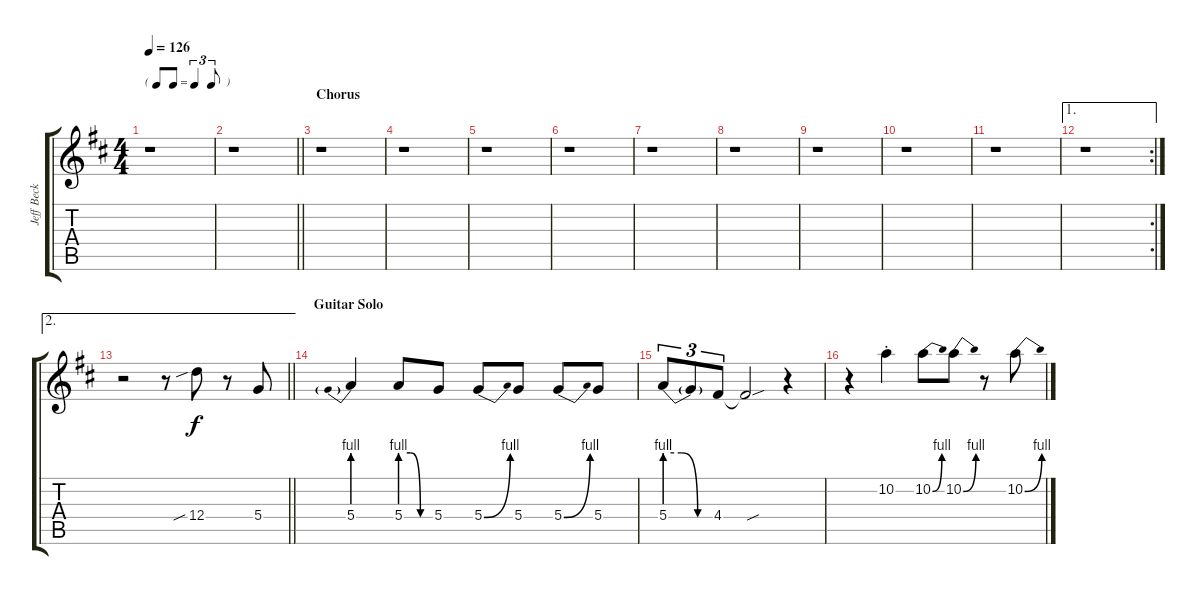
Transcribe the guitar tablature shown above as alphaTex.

\track ("Jeff Beck - Electric Guitar w/ light dis" "Jeff Beck ") {instrument overdrivenguitar}
\staff {score tabs}
\tuning (E4 B3 G3 D3 A2 E2) {hide}
\ts (4 4)
\tf triplet8th
\tempo 126
\clef g2
\ks d
r.1{dy f} |
\barLineRight lightlight
r.1 |
\section ("" "Chorus")
r.1 |
r.1 |
r.1 |
r.1 |
r.1 |
r.1 |
r.1 |
r.1 |
r.1 |
\ae 1
\rc 2
r.1 |
\ae 2
\barLineRight lightlight
r.2 r.8 12.4{sib}.8 r.8 5.4.8 |
\section ("" "Guitar Solo")
5.4{be (prebend 0 4 60 4)}.4 5.4{be (custom 0 4 20 4 40 0 60 0)}.8 5.4.8 5.4{be (bend 0 0 60 4)}.8 5.4.8 5.4{be (bend 0 0 60 4)}.8 5.4.8 |
5.4{be (custom 0 4 20 4 40 0 60 0)}.8{tu (3 2)} 5.4{t}.8{tu (3 2)} 4.4.8{tu (3 2)} 4.4{sou t}.2 r.4 |
r.4 10.2{st}.4 10.2{be (bend 0 0 60 4)}.8 10.2{be (bend 0 0 60 4)}.8 r.8 10.2{be (bend 0 0 60 4)}.8
